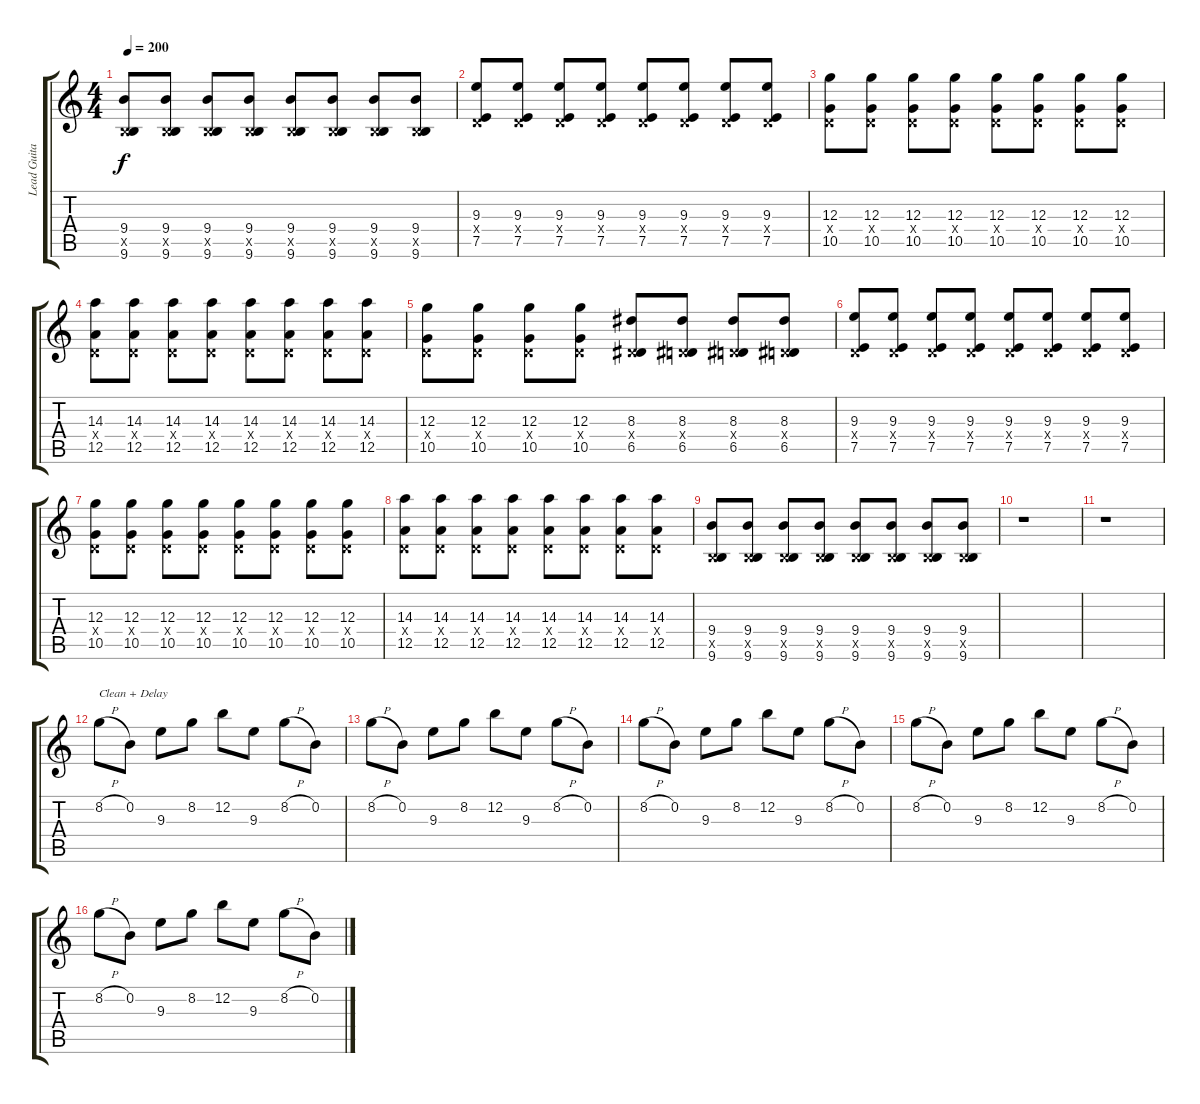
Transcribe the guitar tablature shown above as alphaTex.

\track ("Lead Guitar  " "Lead Guita") {instrument electricguitarclean}
\staff {score tabs}
\tuning (E4 B3 G3 D3 A2 D2) {hide}
\ts (4 4)
\tempo 200
\clef g2
\ks c
(9.4 2.5{x} 9.6).8{dy f} (9.4 2.5{x} 9.6).8 (9.4 2.5{x} 9.6).8 (9.4 2.5{x} 9.6).8 (9.4 2.5{x} 9.6).8 (9.4 2.5{x} 9.6).8 (9.4 2.5{x} 9.6).8 (9.4 2.5{x} 9.6).8 |
(9.3 0.4{x} 7.5).8 (9.3 0.4{x} 7.5).8 (9.3 0.4{x} 7.5).8 (9.3 0.4{x} 7.5).8 (9.3 0.4{x} 7.5).8 (9.3 0.4{x} 7.5).8 (9.3 0.4{x} 7.5).8 (9.3 0.4{x} 7.5).8 |
(12.3 0.4{x} 10.5).8 (12.3 0.4{x} 10.5).8 (12.3 0.4{x} 10.5).8 (12.3 0.4{x} 10.5).8 (12.3 0.4{x} 10.5).8 (12.3 0.4{x} 10.5).8 (12.3 0.4{x} 10.5).8 (12.3 0.4{x} 10.5).8 |
(14.3 0.4{x} 12.5).8 (14.3 0.4{x} 12.5).8 (14.3 0.4{x} 12.5).8 (14.3 0.4{x} 12.5).8 (14.3 0.4{x} 12.5).8 (14.3 0.4{x} 12.5).8 (14.3 0.4{x} 12.5).8 (14.3 0.4{x} 12.5).8 |
(12.3 0.4{x} 10.5).8 (12.3 0.4{x} 10.5).8 (12.3 0.4{x} 10.5).8 (12.3 0.4{x} 10.5).8 (8.3 0.4{x} 6.5).8 (8.3 0.4{x} 6.5).8 (8.3 0.4{x} 6.5).8 (8.3 0.4{x} 6.5).8 |
(9.3 0.4{x} 7.5).8 (9.3 0.4{x} 7.5).8 (9.3 0.4{x} 7.5).8 (9.3 0.4{x} 7.5).8 (9.3 0.4{x} 7.5).8 (9.3 0.4{x} 7.5).8 (9.3 0.4{x} 7.5).8 (9.3 0.4{x} 7.5).8 |
(12.3 0.4{x} 10.5).8 (12.3 0.4{x} 10.5).8 (12.3 0.4{x} 10.5).8 (12.3 0.4{x} 10.5).8 (12.3 0.4{x} 10.5).8 (12.3 0.4{x} 10.5).8 (12.3 0.4{x} 10.5).8 (12.3 0.4{x} 10.5).8 |
(14.3 0.4{x} 12.5).8 (14.3 0.4{x} 12.5).8 (14.3 0.4{x} 12.5).8 (14.3 0.4{x} 12.5).8 (14.3 0.4{x} 12.5).8 (14.3 0.4{x} 12.5).8 (14.3 0.4{x} 12.5).8 (14.3 0.4{x} 12.5).8 |
(9.4 2.5{x} 9.6).8 (9.4 2.5{x} 9.6).8 (9.4 2.5{x} 9.6).8 (9.4 2.5{x} 9.6).8 (9.4 2.5{x} 9.6).8 (9.4 2.5{x} 9.6).8 (9.4 2.5{x} 9.6).8 (9.4 2.5{x} 9.6).8 |
r.1 |
r.1 |
8.2{h}.8{txt "Clean + Delay" instrument electricguitarclean} 0.2.8 9.3.8 8.2.8 12.2.8 9.3.8 8.2{h}.8 0.2.8 |
8.2{h}.8 0.2.8 9.3.8 8.2.8 12.2.8 9.3.8 8.2{h}.8 0.2.8 |
8.2{h}.8 0.2.8 9.3.8 8.2.8 12.2.8 9.3.8 8.2{h}.8 0.2.8 |
8.2{h}.8 0.2.8 9.3.8 8.2.8 12.2.8 9.3.8 8.2{h}.8 0.2.8 |
8.2{h}.8 0.2.8 9.3.8 8.2.8 12.2.8 9.3.8 8.2{h}.8 0.2.8
